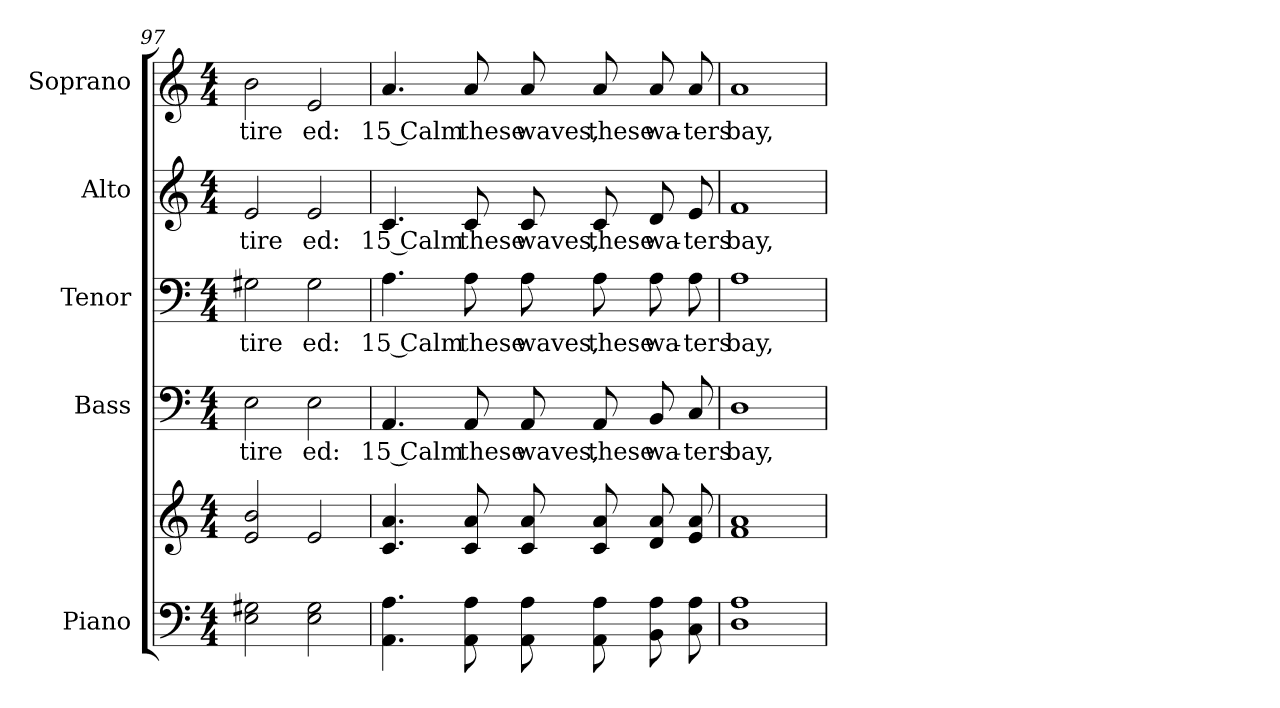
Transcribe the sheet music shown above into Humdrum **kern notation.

**kern	**kern	**kern	**text	**kern	**text	**kern	**text	**kern	**text
*part5	*part5	*part4	*part4	*part3	*part3	*part2	*part2	*part1	*part1
*staff6	*staff5	*staff4	*staff4	*staff3	*staff3	*staff2	*staff2	*staff1	*staff1
*I"Piano	*	*I"Bass	*	*I"Tenor	*	*I"Alto	*	*I"Soprano	*
*I'Pno.	*	*I'B.	*	*I'T.	*	*I'A.	*	*I'S.	*
!!LO:LB:g=z
*clefF4	*clefG2	*clefF4	*	*clefF4	*	*clefG2	*	*clefG2	*
*k[]	*k[]	*k[]	*	*k[]	*	*k[]	*	*k[]	*
*C:	*C:	*C:	*	*C:	*	*C:	*	*C:	*
*M4/4	*M4/4	*M4/4	*	*M4/4	*	*M4/4	*	*M4/4	*
=97	=97	=97	=97	=97	=97	=97	=97	=97	=97
!	!	!	!LO:LY:b:color=#000000	!	!	!	!	!	!
!	!	!	!	!	!LO:LY:b:color=#000000	!	!	!	!
!	!	!	!	!	!	!	!LO:LY:b:color=#000000	!	!
!	!	!	!	!	!	!	!	!	!LO:LY:b:color=#000000
2Ei\ 2G#Xi	2ei/ 2bi	2Ei\	-tire	2G#Xi\	-tire	2ei/	-tire	2bi\	-tire
!	!	!	!LO:LY:b:color=#000000	!	!	!	!	!	!
!	!	!	!	!	!LO:LY:b:color=#000000	!	!	!	!
!	!	!	!	!	!	!	!LO:LY:b:color=#000000	!	!
!	!	!	!	!	!	!	!	!	!LO:LY:b:color=#000000
2Ei\ 2G#i	2ei/	2Ei\	ed:	2G#i\	ed:	2ei/	ed:	2ei/	ed:
=98	=98	=98	=98	=98	=98	=98	=98	=98	=98
!	!	!	!LO:LY:b:color=#000000	!	!	!	!	!	!
!	!	!	!	!	!LO:LY:b:color=#000000	!	!	!	!
!	!	!	!	!	!	!	!LO:LY:b:color=#000000	!	!
!	!	!	!	!	!	!	!	!	!LO:LY:b:color=#000000
4.AAi\ 4.Ai	4.ci/ 4.ai	4.AAi/	15 Calm	4.Ai\	15 Calm	4.ci/	15 Calm	4.ai/	15 Calm
!	!	!	!LO:LY:b:color=#000000	!	!	!	!	!	!
!	!	!	!	!	!LO:LY:b:color=#000000	!	!	!	!
!	!	!	!	!	!	!	!LO:LY:b:color=#000000	!	!
!	!	!	!	!	!	!	!	!	!LO:LY:b:color=#000000
8AAi\ 8Ai	8ci/ 8ai	8AAi/	these	8Ai\	these	8ci/	these	8ai/	these
!	!	!	!LO:LY:b:color=#000000	!	!	!	!	!	!
!	!	!	!	!	!LO:LY:b:color=#000000	!	!	!	!
!	!	!	!	!	!	!	!LO:LY:b:color=#000000	!	!
!	!	!	!	!	!	!	!	!	!LO:LY:b:color=#000000
8AAi\ 8Ai	8ci/ 8ai	8AAi/	waves,	8Ai\	waves,	8ci/	waves,	8ai/	waves,
!	!	!	!LO:LY:b:color=#000000	!	!	!	!	!	!
!	!	!	!	!	!LO:LY:b:color=#000000	!	!	!	!
!	!	!	!	!	!	!	!LO:LY:b:color=#000000	!	!
!	!	!	!	!	!	!	!	!	!LO:LY:b:color=#000000
8AAi\ 8Ai	8ci/ 8ai	8AAi/	these	8Ai\	these	8ci/	these	8ai/	these
!	!	!	!LO:LY:b:color=#000000	!	!	!	!	!	!
!	!	!	!	!	!LO:LY:b:color=#000000	!	!	!	!
!	!	!	!	!	!	!	!LO:LY:b:color=#000000	!	!
!	!	!	!	!	!	!	!	!	!LO:LY:b:color=#000000
8BBi\ 8Ai	8di/ 8ai	8BBi/	wa-	8Ai\	wa-	8di/	wa-	8ai/	wa-
!	!	!	!LO:LY:b:color=#000000	!	!	!	!	!	!
!	!	!	!	!	!LO:LY:b:color=#000000	!	!	!	!
!	!	!	!	!	!	!	!LO:LY:b:color=#000000	!	!
!	!	!	!	!	!	!	!	!	!LO:LY:b:color=#000000
8Ci\ 8Ai	8ei/ 8ai	8Ci/	-ters	8Ai\	-ters	8ei/	-ters	8ai/	-ters
!!LO:PB:g=z
=99	=99	=99	=99	=99	=99	=99	=99	=99	=99
!	!	!	!LO:LY:b:color=#000000	!	!	!	!	!	!
!	!	!	!	!	!LO:LY:b:color=#000000	!	!	!	!
!	!	!	!	!	!	!	!LO:LY:b:color=#000000	!	!
!	!	!	!	!	!	!	!	!	!LO:LY:b:color=#000000
1Di 1Ai	1fi 1ai	1Di	bay,	1Ai	bay,	1fi	bay,	1ai	bay,
=	=	=	=	=	=	=	=	=	=
*-	*-	*-	*-	*-	*-	*-	*-	*-	*-
